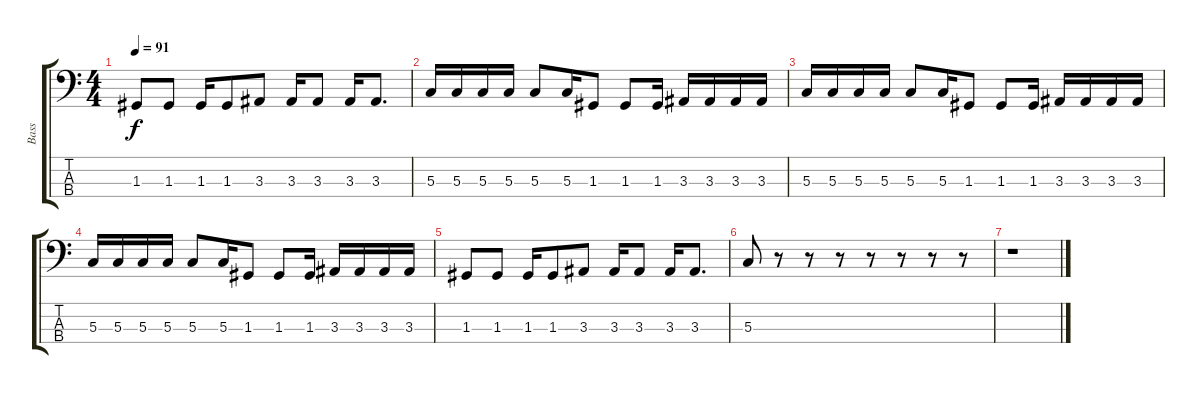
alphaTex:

\track ("Bass" "Bass") {instrument electricbasspick}
\staff {score tabs}
\tuning (F2 C2 G1 C1) {hide}
\ts (4 4)
\tempo 91
\clef f4
\ks c
1.3.8{dy f} 1.3.8 1.3.16 1.3.8 3.3.8 3.3.16 3.3.8 3.3.16 3.3.8{d} |
5.3.16 5.3.16 5.3.16 5.3.16 5.3.8 5.3.16 1.3.8 1.3.8 1.3.16 3.3.16 3.3.16 3.3.16 3.3.16 |
5.3.16 5.3.16 5.3.16 5.3.16 5.3.8 5.3.16 1.3.8 1.3.8 1.3.16 3.3.16 3.3.16 3.3.16 3.3.16 |
5.3.16 5.3.16 5.3.16 5.3.16 5.3.8 5.3.16 1.3.8 1.3.8 1.3.16 3.3.16 3.3.16 3.3.16 3.3.16 |
1.3.8 1.3.8 1.3.16 1.3.8 3.3.8 3.3.16 3.3.8 3.3.16 3.3.8{d} |
5.3.8 r.8 r.8 r.8 r.8 r.8 r.8 r.8 |
r.1
